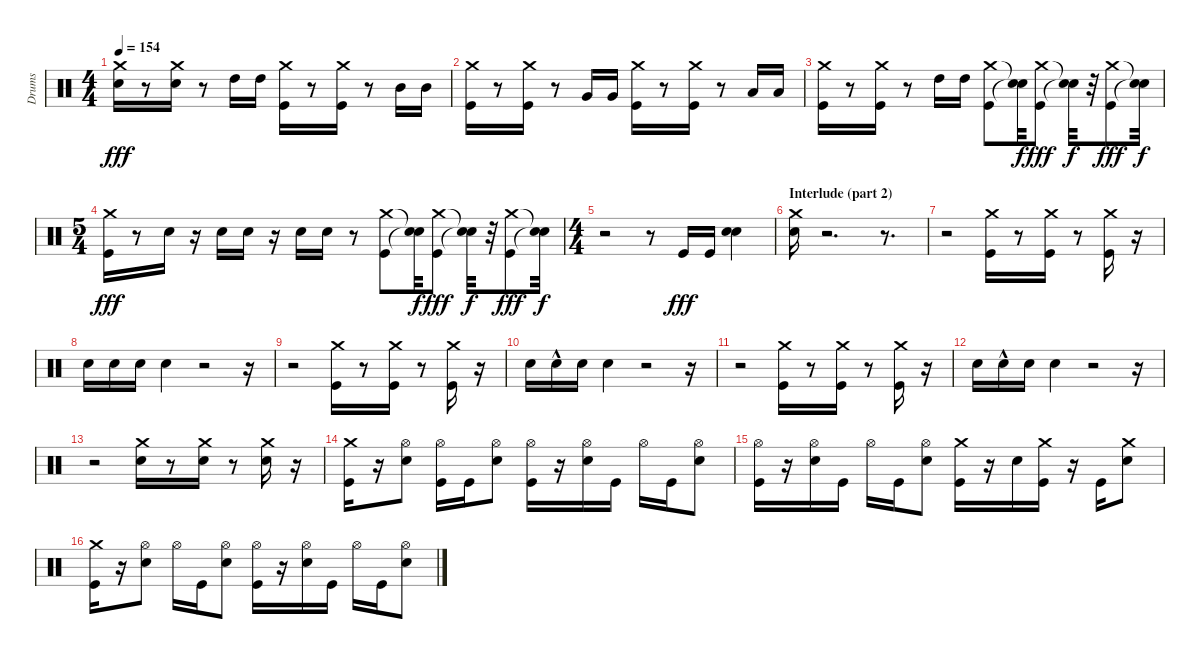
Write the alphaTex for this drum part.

\track ("Drums" "Drums") {instrument percussion}
\staff {score}
\articulation defaults
\ts (4 4)
\tempo 154
\clef neutral
\ks c
("Crash medium (hit)" "Snare (hit) 2").16{dy fff} r.8 ("Snare (hit) 2" "Crash medium (hit)").16 r.8 "High Tom (hit)".16 "High Tom (hit)".16 ("Crash medium (hit)" "Kick (hit)").16 r.8 ("Crash medium (hit)" "Kick (hit)").16 r.8 "Mid Tom (hit)".16 "Mid Tom (hit)".16 |
("Crash medium (hit)" "Kick (hit)").16 r.8 ("Crash medium (hit)" "Kick (hit)").16 r.8 "Very Low Tom (hit)".16 "Very Low Tom (hit)".16 ("Crash medium (hit)" "Kick (hit)").16 r.8 ("Crash medium (hit)" "Kick (hit)").16 r.8 "Low Tom (hit)".16 "Low Tom (hit)".16 |
("Crash medium (hit)" "Kick (hit)").16 r.8 ("Crash medium (hit)" "Kick (hit)").16 r.8 "High Tom (hit)".16 "High Tom (hit)".16 ("Kick (hit)" "Crash medium (hit)").8 ("Snare (hit)"{t} "Snare (hit)"{t}).32{dy f} ("Kick (hit)" "Crash medium (hit)").8{dy fff} ("Snare (hit)"{t} "Snare (hit)"{t}).32{dy f} r.32 ("Kick (hit)" "Crash medium (hit)").8{dy fff} ("Snare (hit)"{t} "Snare (hit)"{t}).32{dy f} |
\ts (5 4)
("Crash medium (hit)" "Kick (hit)").16{dy fff} r.8 "Snare (hit) 2".16 r.16 "Snare (hit) 2".16 "Snare (hit) 2".16 r.16 "Snare (hit) 2".16 "Snare (hit) 2".16 r.8 ("Kick (hit)" "Crash medium (hit)").8 ("Snare (hit)"{t} "Snare (hit)"{t}).32{dy f} ("Kick (hit)" "Crash medium (hit)").8{dy fff} ("Snare (hit)"{t} "Snare (hit)"{t}).32{dy f} r.32 ("Crash medium (hit)" "Kick (hit)").8{dy fff} ("Snare (hit)"{t} "Snare (hit)"{t}).32{dy f} |
\ts (4 4)
r.2 r.8 "Kick (hit)".16{dy fff} "Kick (hit)".16 ("Snare (hit) 2" "Snare (hit) 2").4 |
\section ("" "Interlude (part 2)")
("Crash medium (hit)" "Snare (hit) 2").16 r.2{d} r.8{d} |
r.2 ("Crash medium (hit)" "Kick (hit)").16 r.8 ("Crash medium (hit)" "Kick (hit)").16 r.8 ("Crash medium (hit)" "Kick (hit)").16 r.16 |
"Snare (hit) 2".16 "Snare (hit) 2".16 "Snare (hit) 2".16 "Snare (hit) 2".4 r.2 r.16 |
r.2 ("Crash medium (hit)" "Kick (hit)").16 r.8 ("Kick (hit)" "Crash medium (hit)").16 r.8 ("Crash medium (hit)" "Kick (hit)").16 r.16 |
"Snare (hit) 2".16 "Snare (hit) 2"{hac}.16 "Snare (hit) 2".16 "Snare (hit) 2".4 r.2 r.16 |
r.2 ("Crash medium (hit)" "Kick (hit)").16 r.8 ("Kick (hit)" "Crash medium (hit)").16 r.8 ("Crash medium (hit)" "Kick (hit)").16 r.16 |
"Snare (hit) 2".16 "Snare (hit) 2"{hac}.16 "Snare (hit) 2".16 "Snare (hit) 2".4 r.2 r.16 |
r.2 ("Snare (hit) 2" "Crash medium (hit)").16 r.8 ("Snare (hit) 2" "Crash medium (hit)").16 r.8 ("Snare (hit) 2" "Crash medium (hit)").16 r.16 |
("Kick (hit)" "Crash medium (hit)").16 r.16 ("Snare (hit) 2" "Hi-Hat (open)").8 ("Kick (hit)" "Hi-Hat (open)").16 "Kick (hit)".16 ("Snare (hit) 2" "Hi-Hat (open)").8 ("Kick (hit)" "Hi-Hat (open)").16 r.16 ("Snare (hit) 2" "Hi-Hat (open)").16 "Kick (hit)".16 "Hi-Hat (open)".16 "Kick (hit)".16 ("Snare (hit) 2" "Hi-Hat (open)").8 |
("Hi-Hat (open)" "Kick (hit)").16 r.16 ("Snare (hit) 2" "Hi-Hat (open)").16 "Kick (hit)".16 "Hi-Hat (open)".16 "Kick (hit)".16 ("Snare (hit) 2" "Hi-Hat (open)").8 ("Crash medium (hit)" "Kick (hit)").16 r.16 "Snare (hit) 2".16 ("Crash medium (hit)" "Kick (hit)").16 r.16 "Kick (hit)".16 ("Crash medium (hit)" "Snare (hit) 2").8 |
("Kick (hit)" "Crash medium (hit)").16 r.16 ("Snare (hit) 2" "Hi-Hat (open)").8 "Hi-Hat (open)".16 "Kick (hit)".16 ("Snare (hit) 2" "Hi-Hat (open)").8 ("Kick (hit)" "Hi-Hat (open)").16 r.16 ("Snare (hit) 2" "Hi-Hat (open)").16 "Kick (hit)".16 "Hi-Hat (open)".16 "Kick (hit)".16 ("Snare (hit) 2" "Hi-Hat (open)").8
